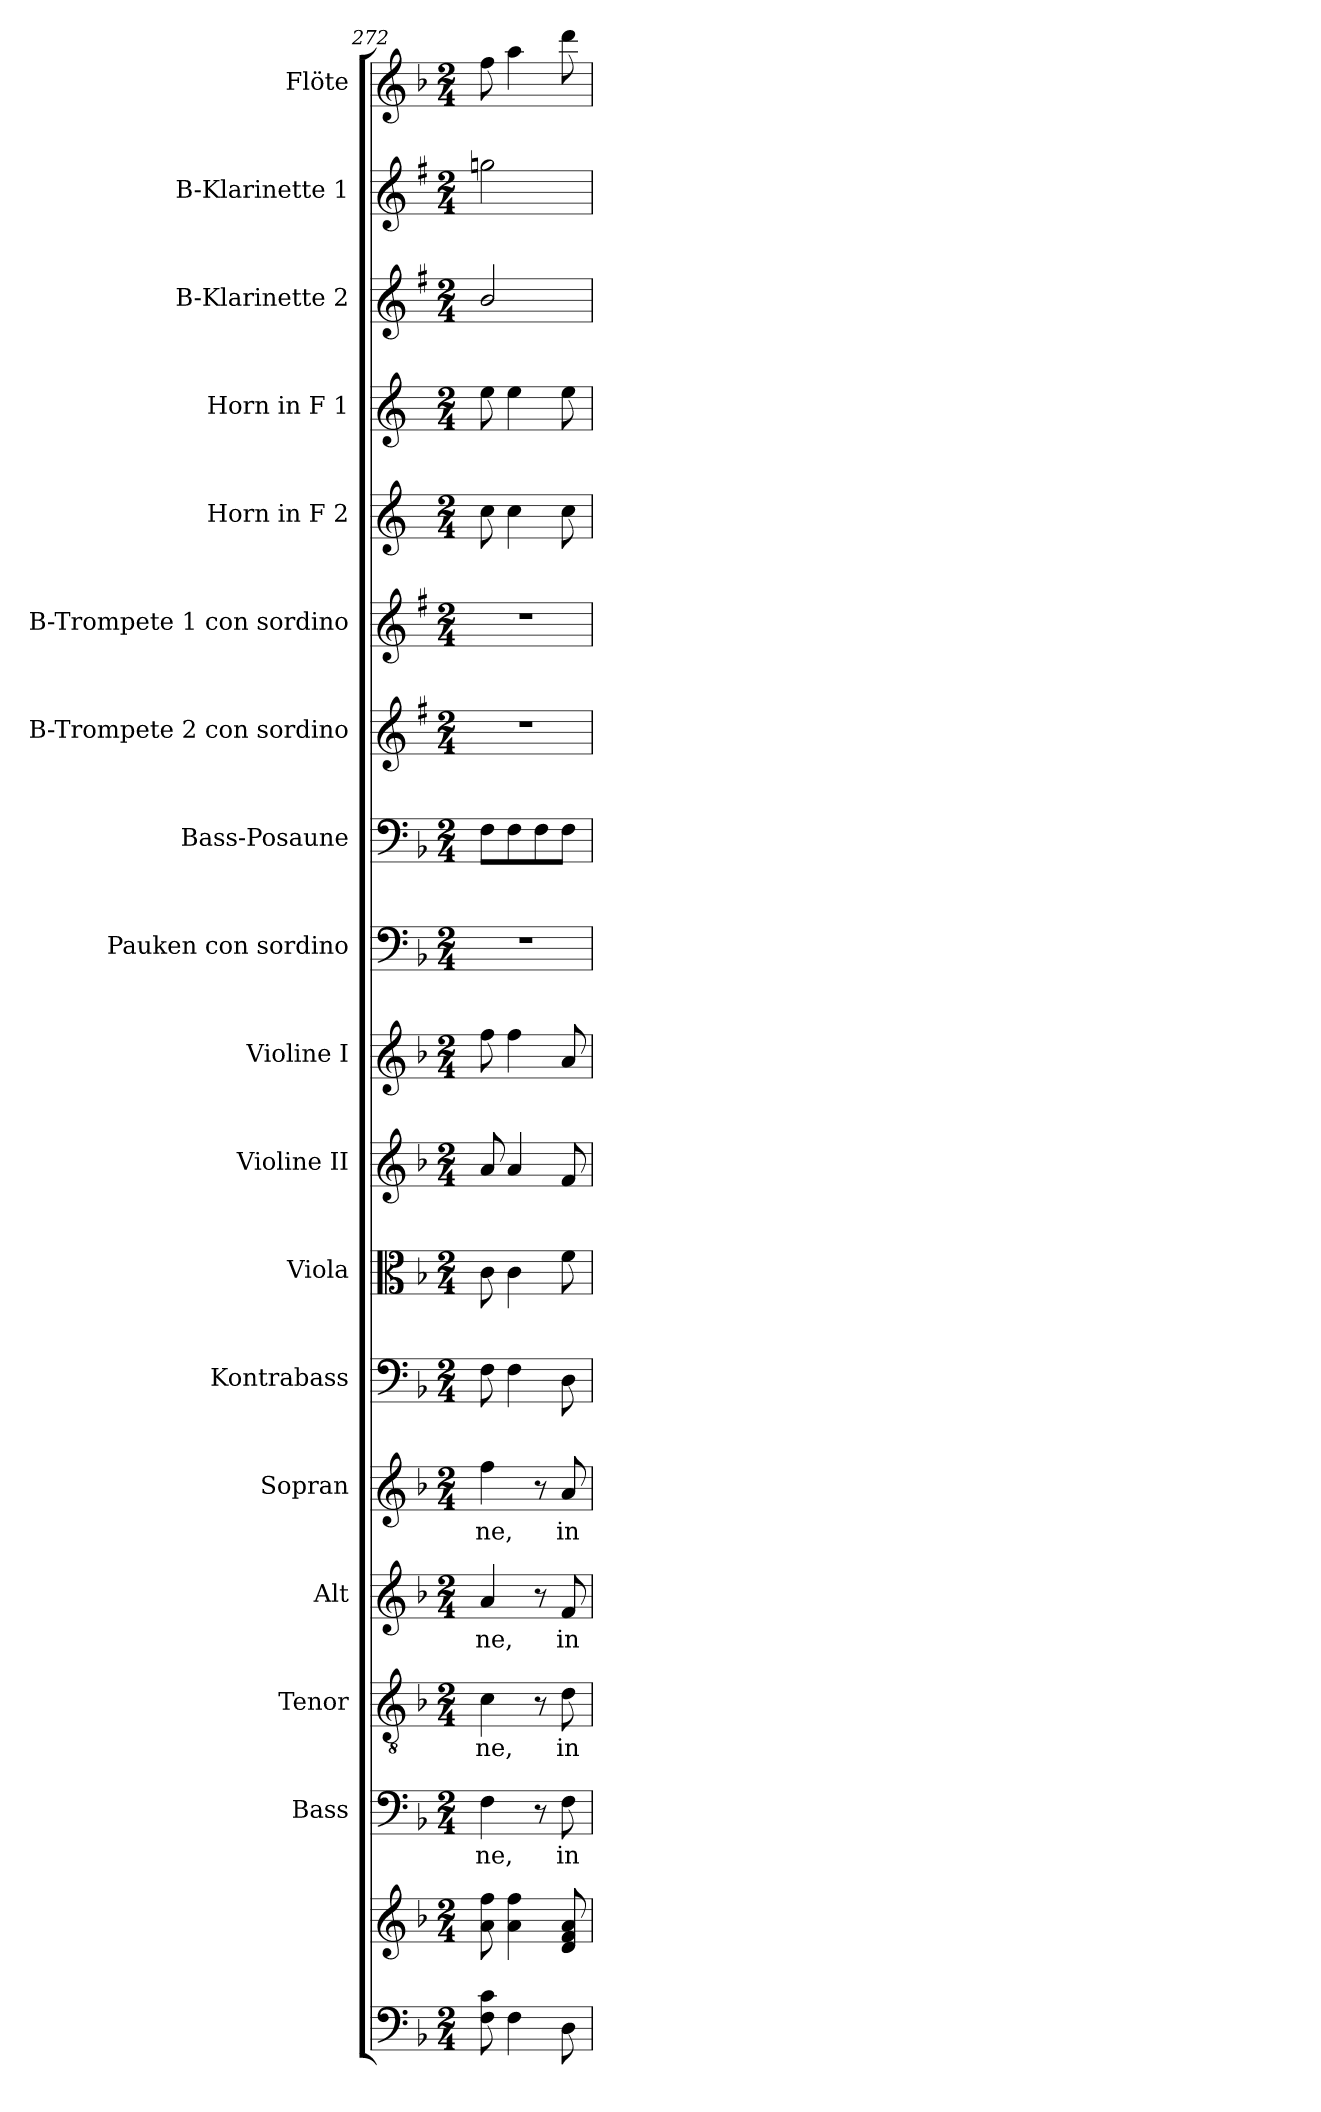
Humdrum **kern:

**kern	**kern	**kern	**text	**kern	**text	**kern	**text	**kern	**text	**kern	**kern	**kern	**kern	**kern	**kern	**kern	**kern	**kern	**kern	**kern	**kern	**kern
*part18	*part18	*part17	*part17	*part16	*part16	*part15	*part15	*part14	*part14	*part13	*part12	*part11	*part10	*part9	*part8	*part7	*part6	*part5	*part4	*part3	*part2	*part1
*staff19	*staff18	*staff17	*staff17	*staff16	*staff16	*staff15	*staff15	*staff14	*staff14	*staff13	*staff12	*staff11	*staff10	*staff9	*staff8	*staff7	*staff6	*staff5	*staff4	*staff3	*staff2	*staff1
*	*	*I"Bass	*	*I"Tenor	*	*I"Alt	*	*I"Sopran	*	*I"Kontrabass	*I"Viola	*I"Violine II	*I"Violine I	*I"Pauken con sordino	*I"Bass-Posaune	*I"B-Trompete 2 con sordino	*I"B-Trompete 1 con sordino	*I"Horn in F 2	*I"Horn in F 1	*I"B-Klarinette 2	*I"B-Klarinette 1	*I"Flöte
*	*	*I'B.	*	*I'T.	*	*I'A.	*	*I'S.	*	*I'Kb.	*I'Vla.	*I'Vl. II	*I'Vl. I	*I'Pk.	*I'B. Pos.	*I'B Trp. 2	*I'B Trp. 1	*	*	*I'B Kl. 2	*I'B Kl. 1	*I'Fl.
*clefF4	*clefG2	*clefF4	*	*clefGv2	*	*clefG2	*	*clefG2	*	*clefF4	*clefC3	*clefG2	*clefG2	*clefF4	*clefF4	*clefG2	*clefG2	*clefG2	*clefG2	*clefG2	*clefG2	*clefG2
*	*	*	*	*	*	*	*	*	*	*ITrd7c12	*	*	*	*	*	*ITrd1c2	*ITrd1c2	*ITrd4c7	*ITrd4c7	*ITrd1c2	*ITrd1c2	*
*k[b-]	*k[b-]	*k[b-]	*	*k[b-]	*	*k[b-]	*	*k[b-]	*	*k[b-]	*k[b-]	*k[b-]	*k[b-]	*k[b-]	*k[b-]	*k[b-]	*k[b-]	*k[b-]	*k[b-]	*k[b-]	*k[b-]	*k[b-]
*F:	*F:	*F:	*	*F:	*	*F:	*	*F:	*	*F:	*F:	*F:	*F:	*F:	*F:	*F:	*F:	*F:	*F:	*F:	*F:	*F:
*M2/4	*M2/4	*M2/4	*	*M2/4	*	*M2/4	*	*M2/4	*	*M2/4	*M2/4	*M2/4	*M2/4	*M2/4	*M2/4	*M2/4	*M2/4	*M2/4	*M2/4	*M2/4	*M2/4	*M2/4
=272	=272	=272	=272	=272	=272	=272	=272	=272	=272	=272	=272	=272	=272	=272	=272	=272	=272	=272	=272	=272	=272	=272
!	!	!	!LO:LY:b	!	!LO:LY:b	!	!LO:LY:b	!	!LO:LY:b	!	!	!	!	!	!	!	!	!	!	!	!	!
8F\ 8c\	8a\ 8ff\	4F\	-ne,	4c\	-ne,	4a/	-ne,	4ff\	-ne,	8FF\	8c\	8a/	8ff\	2r	8F\L	2r	2r	8f\	8a\	2a/	2ffn\	8ff\
4F\	4a\ 4ff\	.	.	.	.	.	.	.	.	4FF\	4c\	4a/	4ff\	.	8F\	.	.	4f\	4a\	.	.	4aa\
.	.	8r	.	8r	.	8r	.	8r	.	.	.	.	.	.	8F\	.	.	.	.	.	.	.
!	!	!	!LO:LY:b	!	!LO:LY:b	!	!LO:LY:b	!	!LO:LY:b	!	!	!	!	!	!	!	!	!	!	!	!	!
8D\	8d/ 8f/ 8a/	8F\	in	8d\	in	8f/	in	8a/	in	8DD\	8f\	8f/	8a/	.	8F\J	.	.	8f\	8a\	.	.	8ddd\
=	=	=	=	=	=	=	=	=	=	=	=	=	=	=	=	=	=	=	=	=	=	=
*-	*-	*-	*-	*-	*-	*-	*-	*-	*-	*-	*-	*-	*-	*-	*-	*-	*-	*-	*-	*-	*-	*-
